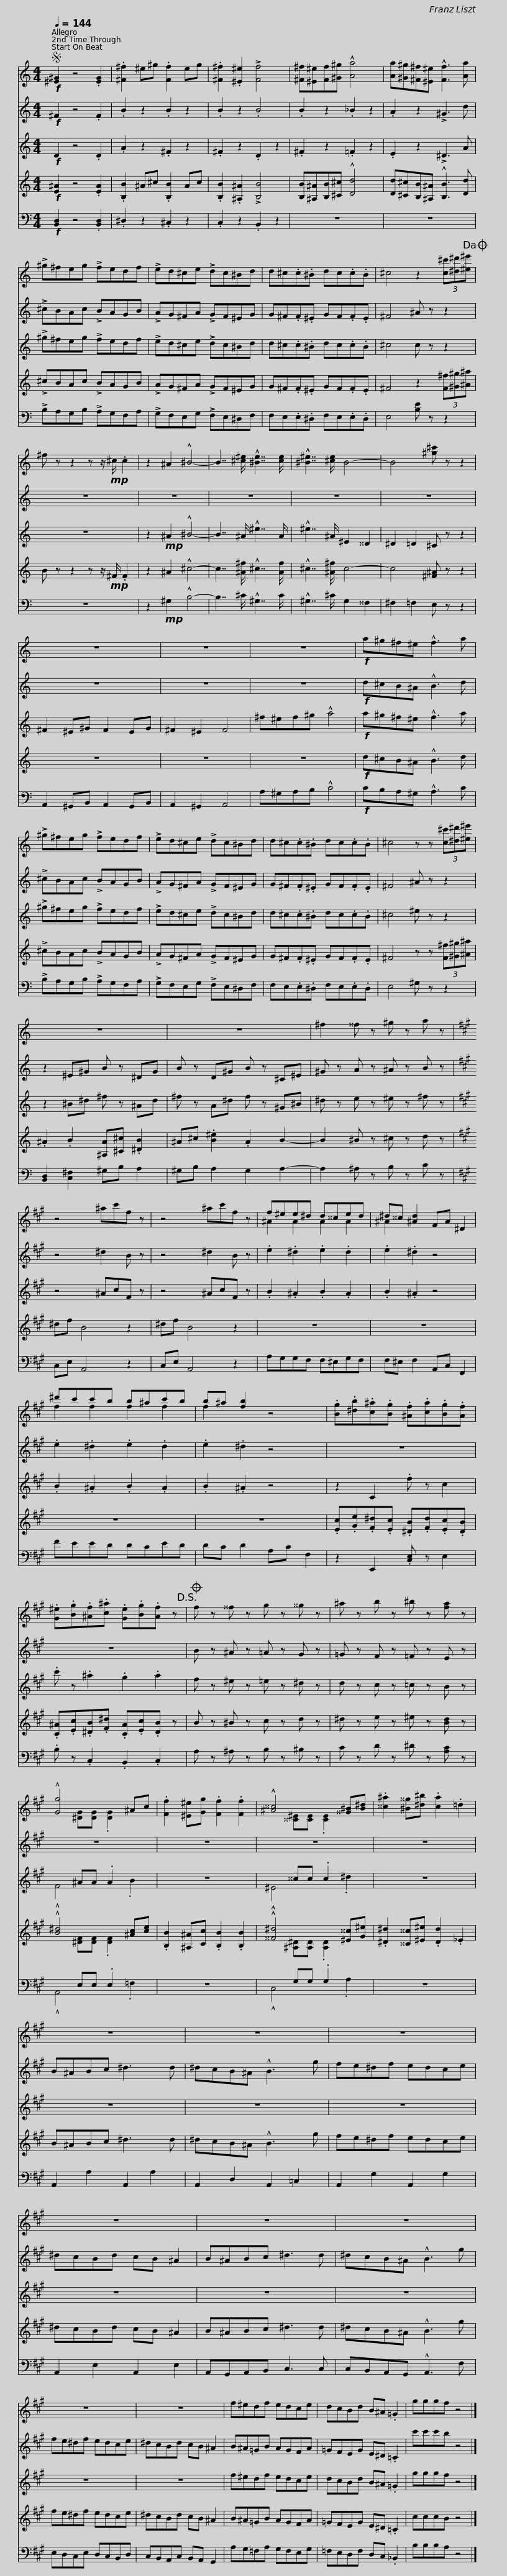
X:1
%%score ( 1 2 ) 3 ( 4 5 ) ( 6 7 ) ( 8 9 )
L:1/8
Q:1/4=144
M:4/4
I:linebreak $
K:C
V:1 treble transpose=-9
V:2 treble transpose="-9 "
V:3 treble transpose=-14
V:4 treble transpose=-21
V:5 treble transpose="-21 "
V:6 treble transpose=-2
V:7 treble transpose="-2 "
V:8 bass
V:9 bass
V:1
[K:C]S!f! [^E^G]2 z4 .[EG]2 | .[^F^f]2 ^e^g .[Ff]2 eg | .[^F^f]2 .[^E^e]2 !>![Ff]4 | [^F^f][^E^e][Ff][^G^g] !^![Aa]4 |$ [Aa][^G^g][^F^f][^E^e] !^![Ff]3 [Aa] | %5
 !>!^g^feg !>!fedf | !>!ed^ce !>!dc^Bd | d^c.c.^B dc.c.B |$ ^c4 z2 (3[c^c'][^d^d'][^e^e']!dacoda! | ^f z z2 z z/!mp! ^c/ .c2 | %10
 z2 ^A2 !^!^B4- | B7/2 [^c^e]/ !^![^Be]7/2 [ce]/ |$ !^![^B^e]7/2 [^ce]/ B4- | B4 [^g^c'] z z2 | z8 | %15
 z8 | z8 |$!f! a^g^f^e !^!f3 a | !>!^g^feg !>!fedf | !>!ed^ce !>!dc^Bd | %20
 d^c.c.^B dc.c.B |$ ^c4 z z (3[c^c'][^d^d'][^e^e'] | z8 | z8 |$ ^f2 ^^f z ^g z a z | %25
[K:A] z4 ^ac'f z | z4 ^ac'f z | f^ee^d d^^ced |$ ^d^^c [^Ad]2 FA ^D2 | ^d'c'c'b b^ac'b | %30
 b^a [fb]2 z4 |$ .[Bg].[^db].[c^a].[Bg] .[^Af].[ca].[Bg].[Af] | .[G^e].[Bg].[^Af].[c^a] .[Ge].[Bg].[Af] z!D.S.! |O f z ^^f z g z ^^g z |$ ^a z b z ^b z [fa] z | %35
 !^![Gg]4 x2 ^Ac | .[Ff]2 [^E^e][Gg] .[Ff]2 .[Ff]2 | !^![^A^^c]4 x2 [^^G^B][B^d] |$ .[^^c^a]2 [^B^^g][^d^b] .[ca]2 .=d2 | z8 | %40
 z8 | z8 |$ z8 | z8 | z8 | %45
 z8 |$ z8 | f^edf edce | dcBd B^A .=G2 | gggf z4 |] %50
V:2
[K:C] x8 | x8 | x8 | x8 |$ x8 | %5
 x8 | x8 | x8 |$ x8 | x8 | %10
 x8 | x8 |$ x8 | x8 | x8 | %15
 x8 | x8 |$ x8 | x8 | x8 | %20
 x8 |$ x8 | x8 | x8 |$ x8 | %25
[K:A] x8 | x8 | ^A2 A2 A2 A2 |$ ^A2 x6 | f2 f2 f2 f2 | %30
 f2 x6 |$ x8 | x8 | x8 |$ x8 | %35
 x2 [^DG][DG] .[DG]2 x2 | x8 | x2 [^^C^E][CE] .[CE]2 x2 |$ x8 | x8 | %40
 x8 | x8 |$ x8 | x8 | x8 | %45
 x8 |$ x8 | x8 | x8 | x8 |] %50
V:3
[K:C]!f! ^F2 z4 .F2 | .B2 z2 .B2 z2 | .B2 z2 .B4 | .B2 z2 ._B2 z2 |$ .A2 z2 !>!^G3 d | %5
 !>!^cBAc !>!BAGB | !>!AG^FA !>!GF^EG | G^F.F.^E GF.F.E |$ ^F4 ^A z z2 | z8 | %10
 z8 | z8 |$ z8 | z8 | z8 | %15
 z8 | z8 |$!f! d^cB^A !^!B3 d | !>!^cBAc !>!BAGB | !>!AG^FA !>!GF^EG | %20
 G^F.F.^E GF.F.E |$ ^F4 ^A z z2 | z2 ^E^G B z ^DG | B z D^G B z ^C^E |$ ^G z A z ^A z B z | %25
[K:A] z4 ^d2 B z | z4 ^d2 B z | .e2 .^d2 .e2 .d2 |$ .e2 .^d2 z4 | .e2 .^d2 .e2 .d2 | %30
 .e2 .^d2 z4 |$ z8 | z8 | B z ^A z =A z G z |$ =G z F z =F z E z | %35
 z8 | z8 | z8 |$ z8 | B^ABc ^d3 d | %40
 ^dcB^A !^!B3 g | fe^df edce |$ ^dcBd cB ^A2 | B^ABc ^d3 d | ^dcB^A !^!B3 g | %45
 fe^df edce |$ ^dcBd cB ^A2 | B^A=GB AGFA | =GFEG E^D .=C2 | c'c'c'b z4 |] %50
V:4
[K:C]!f! D2 z4 .D2 | .A2 z2 .^F2 z2 | .^F2 z2 .D2 z2 | .^F2 z2 .=F2 z2 |$ .E2 z2 !>!^D3 A | %5
 !>!^g^feg !>!fedf | !>!ed^ce !>!dc^Bd | d^c.c.^B dc.c.B |$ ^c4 c z z2 | z8 | %10
 z2!mp! ^A2 !^!^B4- | B7/2 ^A/ !^!^e7/2 A/ |$ !^!^e7/2 ^A/ ^E2 ^^D2 | ^D2 =D2 ^C z z2 | ^F2 ^E^G F2 EG | %15
 ^F2 ^E2 F4 | ^f^ef^g !^!a4 |$!f! a^g^f^e !^!f3 a | !>!^g^feg !>!fedf | !>!ed^ce !>!dc^Bd | %20
 d^c.c.^B dc.c.B |$ ^c4 ^e z z2 | z2 ^B^d ^f z ^Ad | ^f z A^d f z ^G^B |$ ^d z e z ^e z ^f z | %25
[K:A] z4 ^AcF z | z4 ^AcF z | .B2 .^A2 .B2 .A2 |$ .B2 .^A2 z4 | .B2 .^A2 .B2 .A2 | %30
 .B2 .^A2 z4 |$ z2 C2 .f z c2 | .c' z .^a2 .g2 .a2 | f z ^e z =e z ^d z |$ d z c z =c z B z | %35
 x2 ^AA .A2 x2 | z8 | x2 ^^cc .c2 x2 |$ z8 | z8 | %40
 z8 | z8 |$ z8 | z8 | z8 | %45
 z8 |$ z8 | f^edf edce | dcBd B^A .=G2 | gggf z4 |] %50
V:5
[K:C] x8 | x8 | x8 | x8 |$ x8 | %5
 x8 | x8 | x8 |$ x8 | x8 | %10
 x8 | x8 |$ x8 | x8 | x8 | %15
 x8 | x8 |$ x8 | x8 | x8 | %20
 x8 |$ x8 | x8 | x8 |$ x8 | %25
[K:A] x8 | x8 | x8 |$ x8 | x8 | %30
 x8 |$ x8 | x8 | x8 |$ x8 | %35
 !^!F4 x2 .B2 | x8 | !^!^E4 x2 .^d2 |$ x8 | x8 | %40
 x8 | x8 |$ x8 | x8 | x8 | %45
 x8 |$ x8 | x8 | x8 | x8 |] %50
V:6
[K:C]!f! [E^A]2 z4 .[EA]2 | .[B,B]2 ^A^c .[B,B]2 Ac | .[B,B]2 .[^A,^A]2 !>![B,B]4 | [B,B][^A,^A][B,B][^C^c] !^![Dd]4 |$ [Dd][^C^c][B,B][^A,^A] !^![B,B]3 [Dd] | %5
 !>!^cBAc !>!BAGB | !>!AG^FA !>!GF^EG | G^F.F.^E GF.F.E |$ ^F4 z2 (3[F^f][^G^g][^A^a] | B z z2 z z/!mp! ^F/ .F2 | %10
 z2 ^A2 !^!^c4- | c7/2 [^A^f]/ !^!^c7/2 [Af]/ |$ !^!^c7/2 [^A^f]/ c4- | c4 [^F^A] z z2 | z8 | %15
 z8 | z8 |$!f! d^cB^A !^!B3 d | !>!^cBAc !>!BAGB | !>!AG^FA !>!GF^EG | %20
 G^F.F.^E GF.F.E |$ ^F4 z z (3[F^f][^G^g][^A^a] | .^A2 .B2 [^A,A][^C^c] .[^DB]2 | ^A^c .[B^e]2 .A2 B2- |$ B2 ^B z ^c z d z | %25
[K:A] ^df B4 z2 | ^df B4 z2 | z8 |$ z8 | z8 | %30
 z8 |$ .[Ec].[Ge].[F^d].[Ec] .[^DB].[Fd].[Ec].[DB] | .[C^A].[Ec].[^DB].[F^d] .[CA].[Ec].[DB] z | B z ^B z c z d z |$ ^d z e z ^e z [Bd] z | %35
 !^![B^d]4 x2 [^Ac][ce] | .[B,B]2 [^A,^A][Cc] .[B,B]2 .[B,B]2 | !^![^^F^d]4 x2 [^E^^c][G^e] |$ .[^D^d]2 [^^C^^c][^E^e] .[Dd]2 ._E2 | B^ABc ^d3 d | %40
 ^dcB^A !^!B3 g | fe^df edce |$ ^dcBd cB ^A2 | B^ABc ^d3 d | ^dcB^A !^!B3 g | %45
 fe^df edce |$ ^dcBd cB ^A2 | B^A=GB AGFA | =GFEG E^D .=C2 | cccB z4 |] %50
V:7
[K:C] x8 | x8 | x8 | x8 |$ x8 | %5
 x8 | x8 | x8 |$ x8 | x8 | %10
 x8 | x8 |$ x8 | x8 | x8 | %15
 x8 | x8 |$ x8 | x8 | x8 | %20
 x8 |$ x8 | x8 | x8 |$ x8 | %25
[K:A] x8 | x8 | x8 |$ x8 | x8 | %30
 x8 |$ x8 | x8 | x8 |$ x8 | %35
 x2 [^DF][DF] .[DF]2 x2 | x8 | x2 [^A,^D][A,D] .[A,D]2 x2 |$ x8 | x8 | %40
 x8 | x8 |$ x8 | x8 | x8 | %45
 x8 |$ x8 | x8 | x8 | x8 |] %50
V:8
!f! [B,,D,]2 z4 .[B,,D,]2 | .^D,2 z2 .^C,2 z2 | .C,2 z2 .B,,2 z2 | z8 |$ z8 | %5
 !>!B,A,G,B, !>!A,G,F,A, | !>!G,F,E,G, !>!F,E,^D,F, | F,E,.E,.^D, F,E,.E,.D, |$ E,4 [B,E] z z2 | z8 | %10
 z2!mp! ^G,2 !^!B,4- | B,7/2 ^C/ !^!^G,7/2 C/ |$ !^!^G,7/2 ^C/ G,2 ^^F,2 | ^F,2 =F,2 E, z z2 | A,,2 ^G,,B,, A,,2 G,,B,, | %15
 A,,2 ^G,,2 A,,4 | A,^G,A,B, !^!C4 |$!f! CB,A,^G, !^!A,3 C | !>!B,A,G,B, !>!A,G,F,A, | !>!G,F,E,G, !>!F,E,^D,F, | %20
 F,E,.E,.^D, F,E,.E,.D, |$ E,4 ^G, z z2 | [B,,D,]2 [C,^F,]2 ^G,B, A,2 | ^G,B, A,2 G,2 A,2- |$ A,2 ^A, z B, z C z | %25
[K:A] C,E, A,,4 z2 | C,E, A,,4 z2 | A,G,G,F, F,^E,G,F, |$ F,^E, F,2 A,,C, F,,2 | FEED DCED | %30
 DC D2 A,C F,2 |$ z2 E,,2 .[C,E,] z E,2 | .B, z .C,2 .B,,2 .C,2 | A, z ^A, z B, z ^B, z |$ C z D z ^D z [A,C] z | %35
 x2 E,E, .E,2 x2 | z8 | x2 G,G, .G,2 x2 |$ z8 | A,,2 A,2 A,,2 A,2 | %40
 A,,2 D,2 A,,2 =C,2 | A,,2 G,2 A,,2 G,2 |$ A,,2 E,2 A,,2 E,2 | A,,G,,A,,B,, C,3 C, | C,B,,A,,G,, !^!A,,3 F, | %45
 E,D,C,E, D,C,B,,D, |$ C,B,,A,,C, B,,A,, G,,2 | A,G,=F,A, G,F,E,G, | =F,E,D,F, D,C, ._B,,2 | B,B,B,A, z4 |] %50
V:9
 x8 | x8 | x8 | x8 |$ x8 | %5
 x8 | x8 | x8 |$ x8 | x8 | %10
 x8 | x8 |$ x8 | x8 | x8 | %15
 x8 | x8 |$ x8 | x8 | x8 | %20
 x8 |$ x8 | x8 | x8 |$ x8 | %25
[K:A] x8 | x8 | x8 |$ x8 | x8 | %30
 x8 |$ x8 | x8 | x8 |$ x8 | %35
 !^!A,,4 x2 .=F,2 | x8 | !^!C,4 x2 .A,2 |$ x8 | x8 | %40
 x8 | x8 |$ x8 | x8 | x8 | %45
 x8 |$ x8 | x8 | x8 | x8 |] %50
